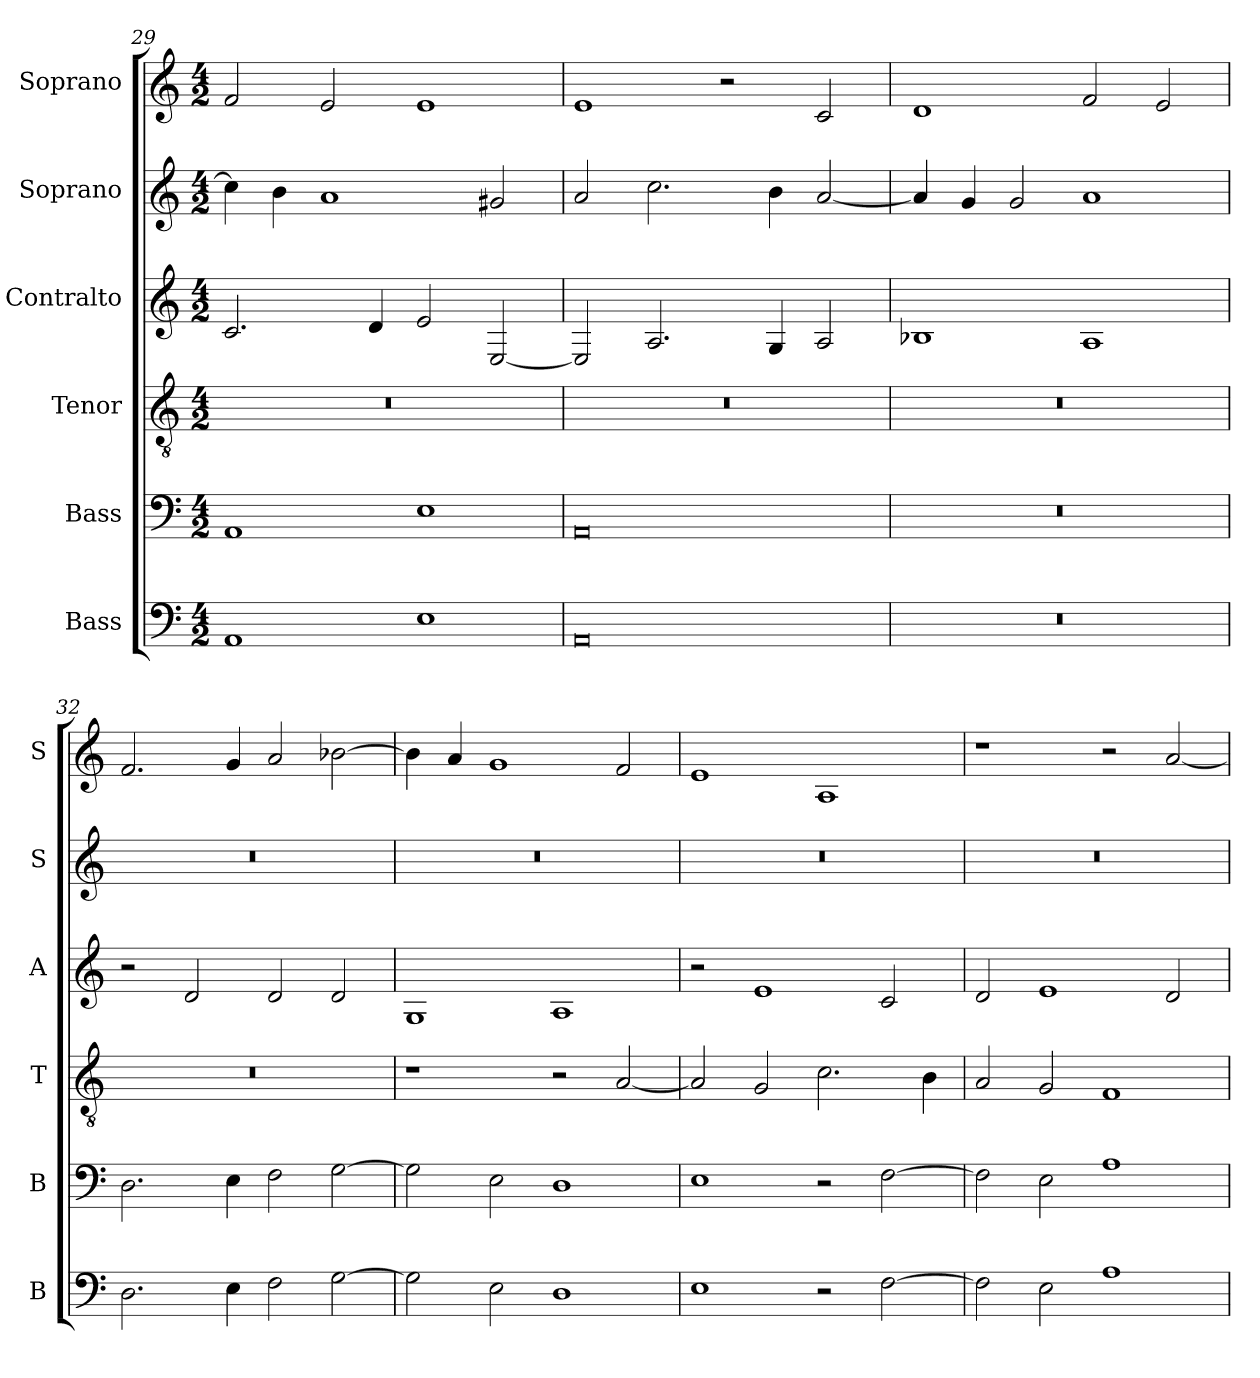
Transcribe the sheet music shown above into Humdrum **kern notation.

**kern	**kern	**kern	**kern	**kern	**kern
*part6	*part5	*part4	*part3	*part2	*part1
*staff6	*staff5	*staff4	*staff3	*staff2	*staff1
*I"Bass	*I"Bass	*I"Tenor	*I"Contralto	*I"Soprano	*I"Soprano
*I'B	*I'B	*I'T	*I'A	*I'S	*I'S
*clefF4	*clefF4	*clefGv2	*clefG2	*clefG2	*clefG2
*k[]	*k[]	*k[]	*k[]	*k[]	*k[]
*E:phr	*E:phr	*E:phr	*E:phr	*E:phr	*E:phr
*M4/2	*M4/2	*M4/2	*M4/2	*M4/2	*M4/2
=29	=29	=29	=29	=29	=29
1AA	1AA	0r	2.c	4cc]	2f
.	.	.	.	4b	.
.	.	.	.	1a	2e
.	.	.	4d	.	.
1E	1E	.	2e	.	1e
.	.	.	[2E	2g#X	.
=30	=30	=30	=30	=30	=30
0AA	0AA	0r	2E]	2a	1e
.	.	.	2.A	2.cc	.
.	.	.	.	.	2r
.	.	.	4G	4b	.
.	.	.	2A	[2a	2c
=31	=31	=31	=31	=31	=31
0r	0r	0r	1B-X	4a]	1d
.	.	.	.	4g	.
.	.	.	.	2g	.
.	.	.	1A	1a	2f
.	.	.	.	.	2e
=32	=32	=32	=32	=32	=32
2.D	2.D	0r	2r	0r	2.f
.	.	.	2d	.	.
4E	4E	.	.	.	4g
2F	2F	.	2d	.	2a
[2G	[2G	.	2d	.	[2b-X
=33	=33	=33	=33	=33	=33
2G]	2G]	1r	1G	0r	4b-]
.	.	.	.	.	4a
2E	2E	.	.	.	1g
1D	1D	2r	1A	.	.
.	.	[2A	.	.	2f
=34	=34	=34	=34	=34	=34
1E	1E	2A]	2r	0r	1e
.	.	2G	1e	.	.
2r	2r	2.c	.	.	1A
[2F	[2F	.	2c	.	.
.	.	4B	.	.	.
=35	=35	=35	=35	=35	=35
2F]	2F]	2A	2d	0r	1r
2E	2E	2G	1e	.	.
1A	1A	1F	.	.	2r
.	.	.	2d	.	[2a
=	=	=	=	=	=
*-	*-	*-	*-	*-	*-
